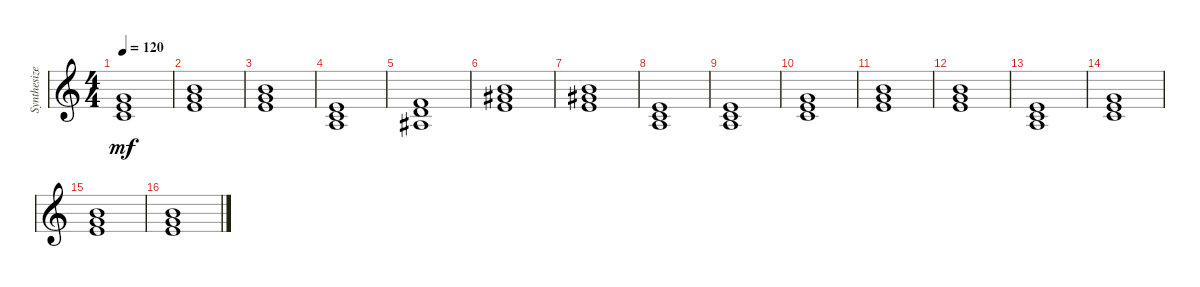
\track ("Synthesizer (Staff 1)" "Synthesize") {instrument fx1rain}
\staff {score}
\tuning (E4 B3 G3 D3 A2 E2 B1) {hide}
\ts (4 4)
\tempo 120
\clef g2
\ks c
(0.1 1.2 12.3).1{dy mf} |
(0.1 8.2 16.3).1 |
(0.1 8.2 16.3).1 |
(0.1 1.2 2.3).1 |
(1.1 3.2 3.3).1 |
(0.1 9.2 16.3).1 |
(0.1 9.2 16.3).1 |
(0.1 1.2 2.3).1 |
(0.1 1.2 2.3).1 |
(0.1 1.2 12.3).1 |
(0.1 8.2 16.3).1 |
(0.1 8.2 16.3).1 |
(0.1 1.2 2.3).1 |
(0.1 1.2 12.3).1 |
(0.1 8.2 16.3).1 |
(0.1 8.2 16.3).1
